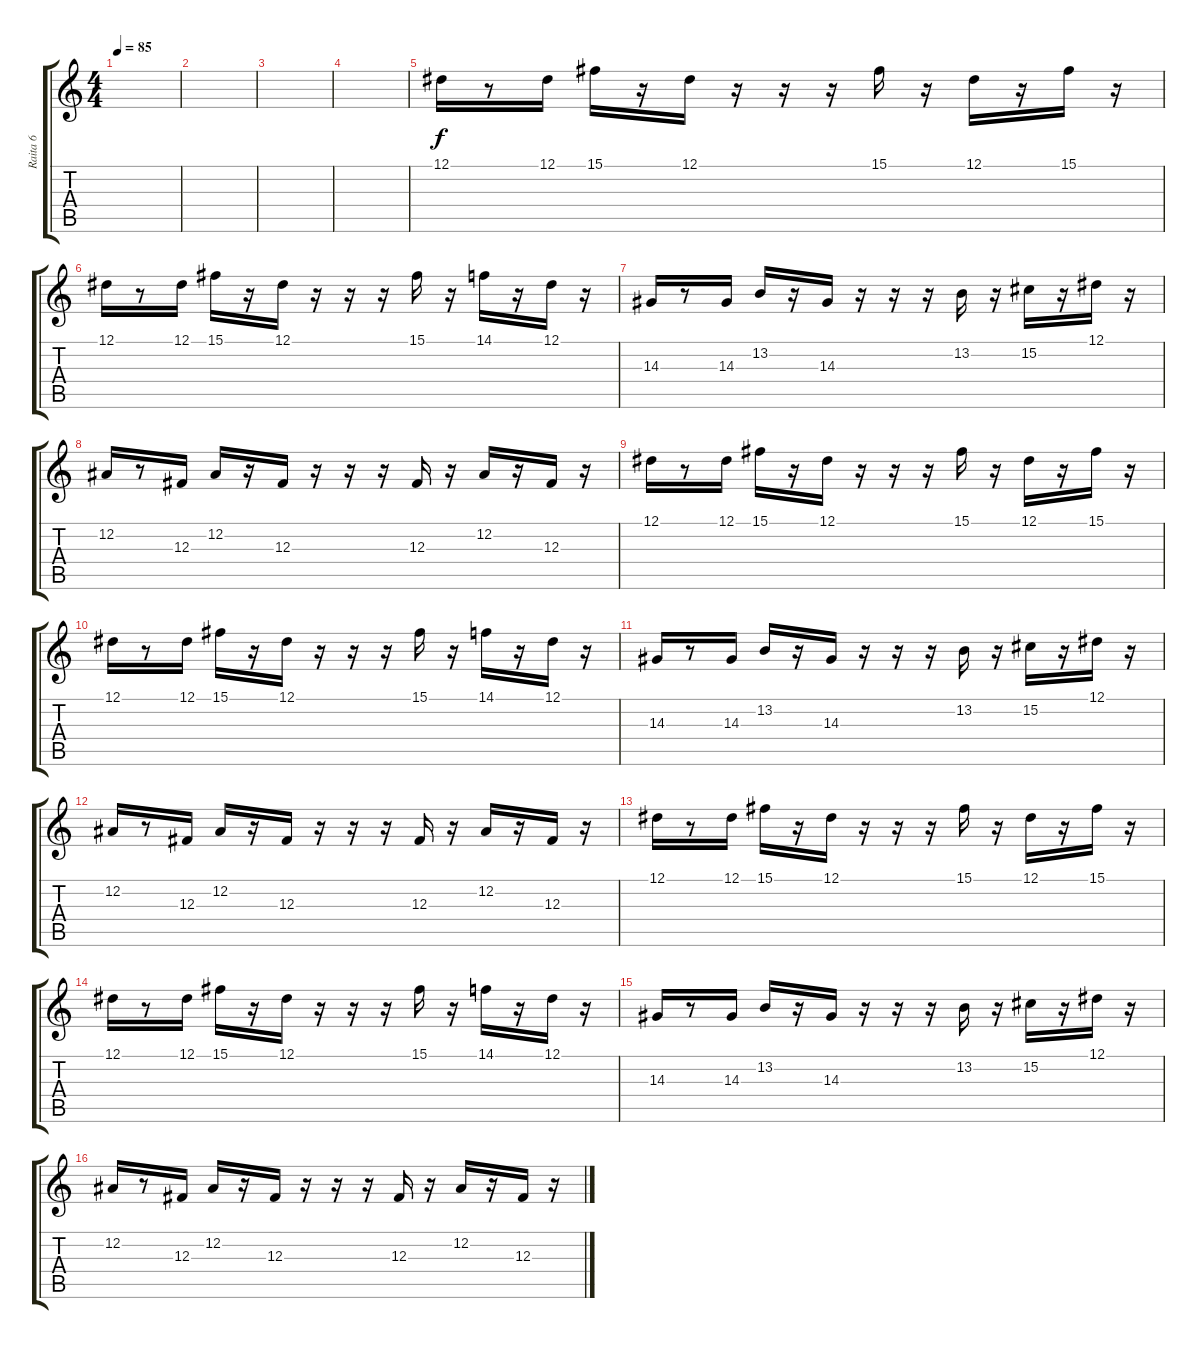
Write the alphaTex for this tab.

\track ("Raita 6" "Raita 6") {instrument piccolo}
\staff {score tabs}
\tuning (Eb4 Bb3 Gb3 Db3 Ab2 Eb2) {hide}
\ts (4 4)
\tempo 85
\clef g2
\ks c
|
|
|
|
12.1.16 r.8 12.1.16 15.1.16 r.16 12.1.16 r.16 r.16 r.16 15.1.16 r.16 12.1.16 r.16 15.1.16 r.16 |
12.1.16 r.8 12.1.16 15.1.16 r.16 12.1.16 r.16 r.16 r.16 15.1.16 r.16 14.1.16 r.16 12.1.16 r.16 |
14.3.16 r.8 14.3.16 13.2.16 r.16 14.3.16 r.16 r.16 r.16 13.2.16 r.16 15.2.16 r.16 12.1.16 r.16 |
12.2.16 r.8 12.3.16 12.2.16 r.16 12.3.16 r.16 r.16 r.16 12.3.16 r.16 12.2.16 r.16 12.3.16 r.16 |
12.1.16 r.8 12.1.16 15.1.16 r.16 12.1.16 r.16 r.16 r.16 15.1.16 r.16 12.1.16 r.16 15.1.16 r.16 |
12.1.16 r.8 12.1.16 15.1.16 r.16 12.1.16 r.16 r.16 r.16 15.1.16 r.16 14.1.16 r.16 12.1.16 r.16 |
14.3.16 r.8 14.3.16 13.2.16 r.16 14.3.16 r.16 r.16 r.16 13.2.16 r.16 15.2.16 r.16 12.1.16 r.16 |
12.2.16 r.8 12.3.16 12.2.16 r.16 12.3.16 r.16 r.16 r.16 12.3.16 r.16 12.2.16 r.16 12.3.16 r.16 |
12.1.16 r.8 12.1.16 15.1.16 r.16 12.1.16 r.16 r.16 r.16 15.1.16 r.16 12.1.16 r.16 15.1.16 r.16 |
12.1.16 r.8 12.1.16 15.1.16 r.16 12.1.16 r.16 r.16 r.16 15.1.16 r.16 14.1.16 r.16 12.1.16 r.16 |
14.3.16 r.8 14.3.16 13.2.16 r.16 14.3.16 r.16 r.16 r.16 13.2.16 r.16 15.2.16 r.16 12.1.16 r.16 |
12.2.16 r.8 12.3.16 12.2.16 r.16 12.3.16 r.16 r.16 r.16 12.3.16 r.16 12.2.16 r.16 12.3.16 r.16
